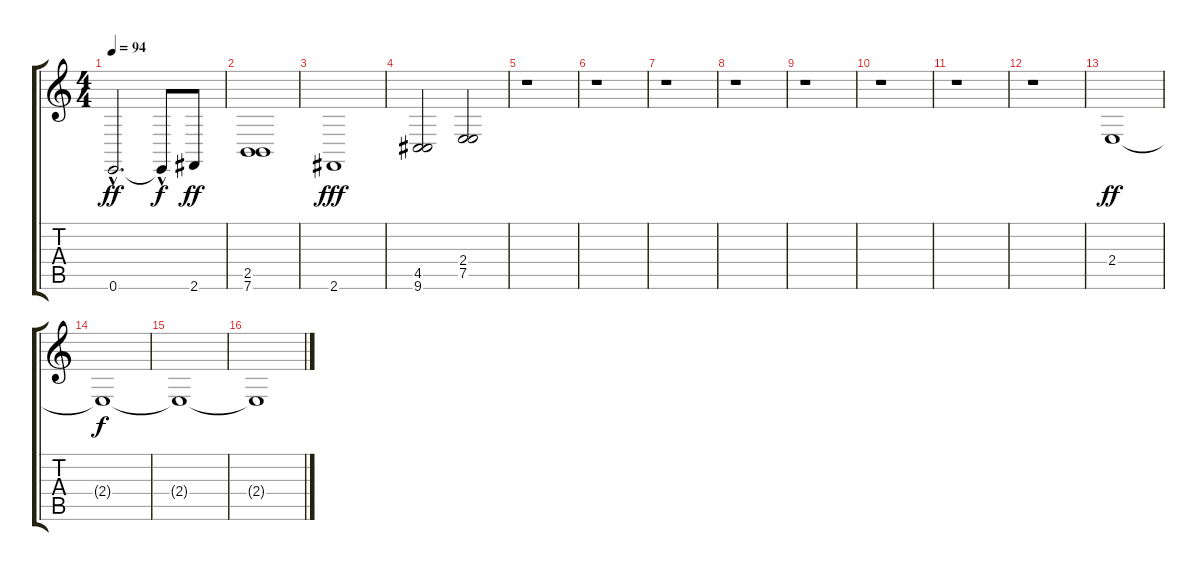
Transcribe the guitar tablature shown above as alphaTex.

\track "" {instrument pad6metallic}
\staff {score tabs}
\tuning (E4 B3 G3 D3 A2 E2) {hide}
\ts (4 4)
\tempo 94
\clef g2
\ks c
0.6{hac}.2{d dy ff} 0.6{hac t}.8{dy f} 2.6.8{dy ff} |
(2.5 7.6).1 |
2.6.1{dy fff} |
(4.5 9.6).2 (2.4 7.5).2 |
r.1 |
r.1 |
r.1 |
r.1 |
r.1 |
r.1 |
r.1 |
r.1 |
2.4.1{dy ff} |
2.4{t}.1{dy f} |
2.4{t}.1 |
2.4{t}.1
